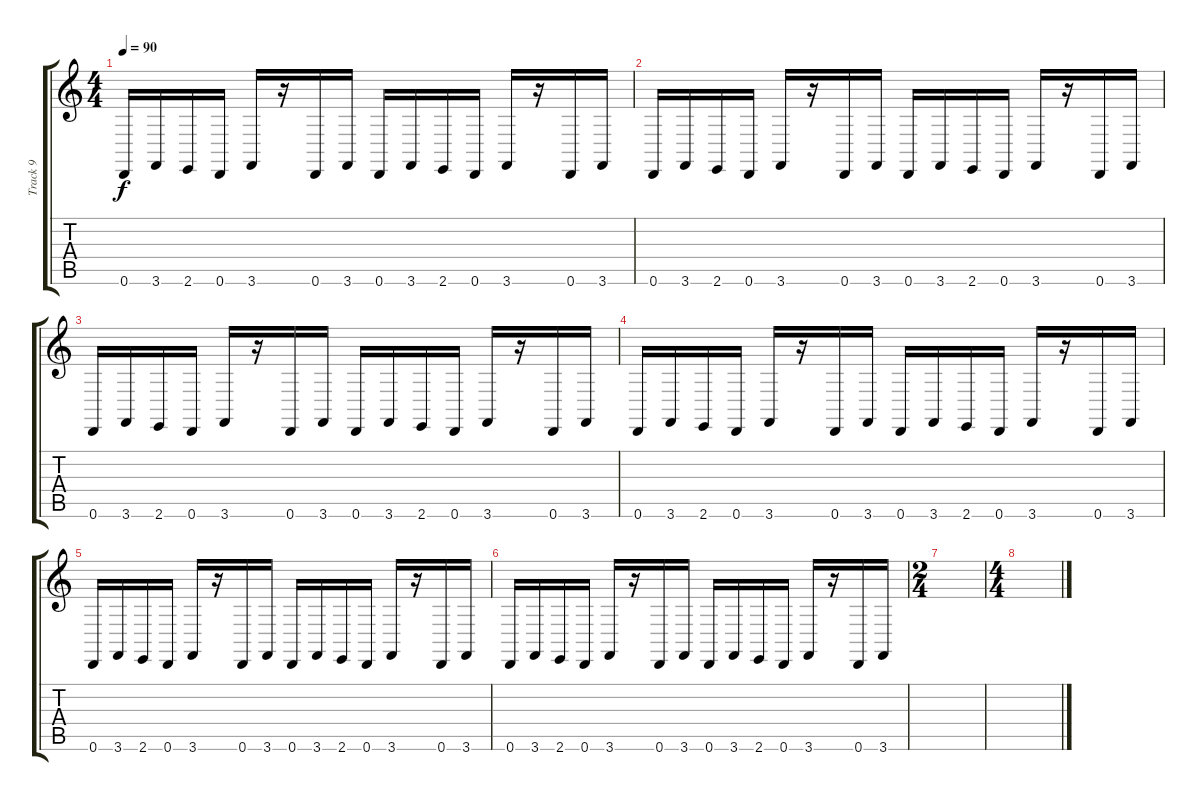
\track ("Track 9" "Track 9") {instrument timpani}
\staff {score tabs}
\tuning (D4 A3 F3 C3 G2 D2) {hide}
\ts (4 4)
\tempo 90
\clef g2
\ks c
0.6.16{dy f} 3.6.16 2.6.16 0.6.16 3.6.16 r.16 0.6.16 3.6.16 0.6.16 3.6.16 2.6.16 0.6.16 3.6.16 r.16 0.6.16 3.6.16 |
0.6.16 3.6.16 2.6.16 0.6.16 3.6.16 r.16 0.6.16 3.6.16 0.6.16 3.6.16 2.6.16 0.6.16 3.6.16 r.16 0.6.16 3.6.16 |
0.6.16 3.6.16 2.6.16 0.6.16 3.6.16 r.16 0.6.16 3.6.16 0.6.16 3.6.16 2.6.16 0.6.16 3.6.16 r.16 0.6.16 3.6.16 |
0.6.16 3.6.16 2.6.16 0.6.16 3.6.16 r.16 0.6.16 3.6.16 0.6.16 3.6.16 2.6.16 0.6.16 3.6.16 r.16 0.6.16 3.6.16 |
0.6.16 3.6.16 2.6.16 0.6.16 3.6.16 r.16 0.6.16 3.6.16 0.6.16 3.6.16 2.6.16 0.6.16 3.6.16 r.16 0.6.16 3.6.16 |
0.6.16 3.6.16 2.6.16 0.6.16 3.6.16 r.16 0.6.16 3.6.16 0.6.16 3.6.16 2.6.16 0.6.16 3.6.16 r.16 0.6.16 3.6.16 |
\ts (2 4)
|
\ts (4 4)
